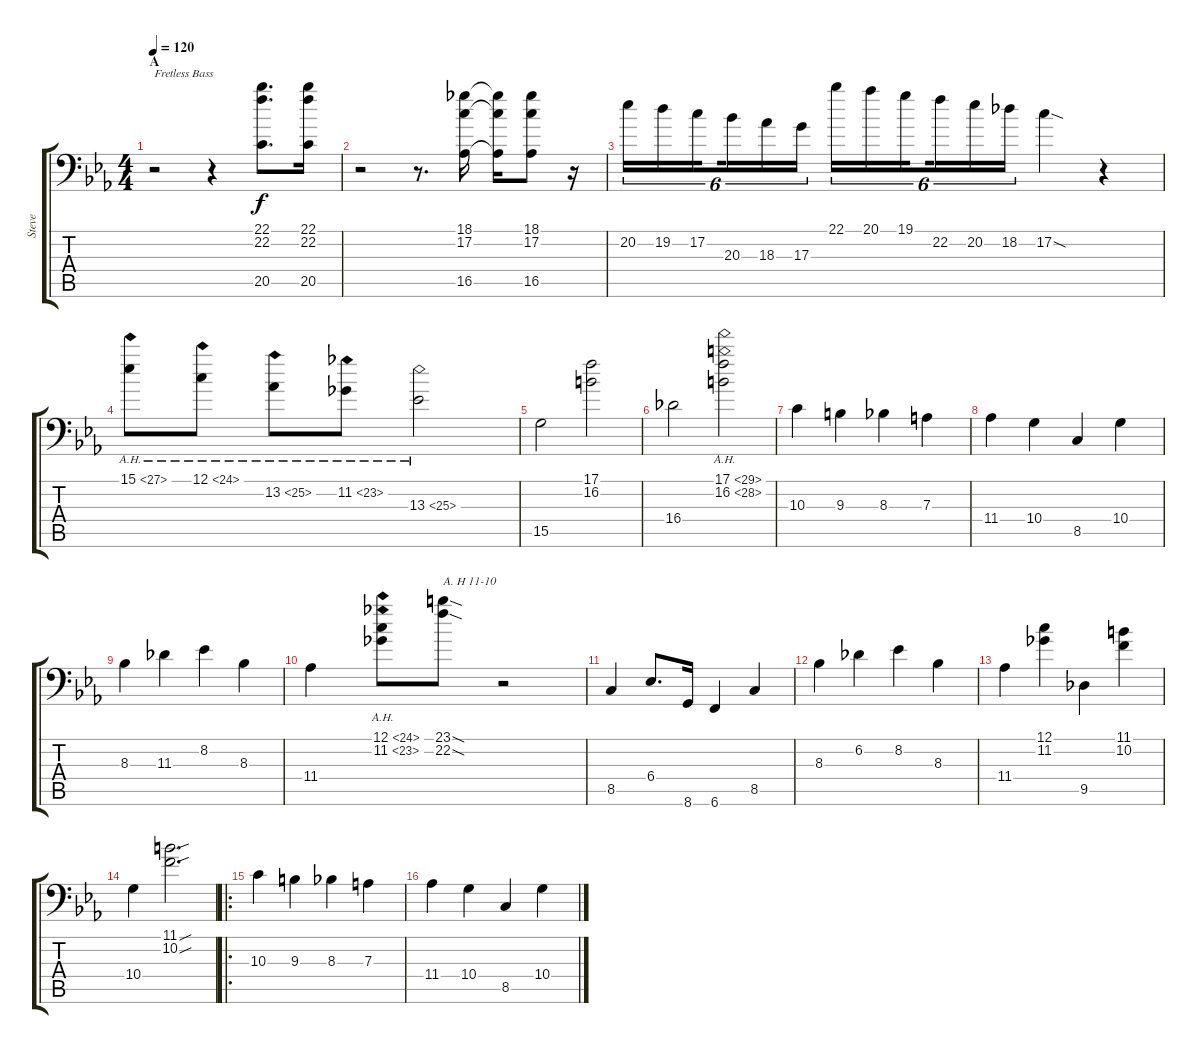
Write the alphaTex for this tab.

\track ("Steve" "Steve") {instrument electricbassfinger}
\staff {score tabs}
\tuning (C3 G2 D2 A1 E1 B0) {hide}
\ts (4 4)
\section ("" "A")
\tempo 120
\clef f4
\ks eb
r.2{txt "Fretless Bass" dy f instrument electricbassfinger} r.4 (22.1 22.2 20.5).8{d} (22.1 22.2 20.5).16 |
r.2 r.8{d} (18.1 17.2 16.5).16 (18.1{t} 17.2{t} 16.5{t}).16 (18.1 17.2 16.5).8 r.16 |
20.2.16{tu (6 4)} 19.2.16{tu (6 4)} 17.2.16{tu (6 4) beam splitsecondary} 20.3.16{tu (6 4)} 18.3.16{tu (6 4)} 17.3.16{tu (6 4)} 22.1.16{tu (6 4)} 20.1.16{tu (6 4)} 19.1.16{tu (6 4) beam splitsecondary} 22.2.16{tu (6 4)} 20.2.16{tu (6 4)} 18.2.16{tu (6 4)} 17.2{sod}.4 r.4 |
15.1{ah 12}.8 12.1{ah 12}.8 13.2{ah 12}.8 11.2{ah 12}.8 13.3{ah 12}.2 |
15.5.2 (17.1 16.2).2 |
16.4.2 (17.1{ah 12} 16.2{ah 12}).2 |
10.3.4 9.3.4 8.3.4 7.3.4 |
11.4.4 10.4.4 8.5.4 10.4.4 |
8.3.4 11.3.4 8.2.4 8.3.4 |
11.4.4 (12.1{ah 12} 11.2{ah 12}).8 (23.1{sod} 22.2{sod}).8{txt "A. H 11-10"} r.2 |
8.5.4 6.4.8{d} 8.6.16 6.6.4 8.5.4 |
8.3.4 6.2.4 8.2.4 8.3.4 |
11.4.4 (12.1 11.2).4 9.5.4 (11.1 10.2).4 |
10.4.4 (11.1{sou} 10.2{sou}).2{d} |
\ro
10.3.4 9.3.4 8.3.4 7.3.4 |
11.4.4 10.4.4 8.5.4 10.4.4
